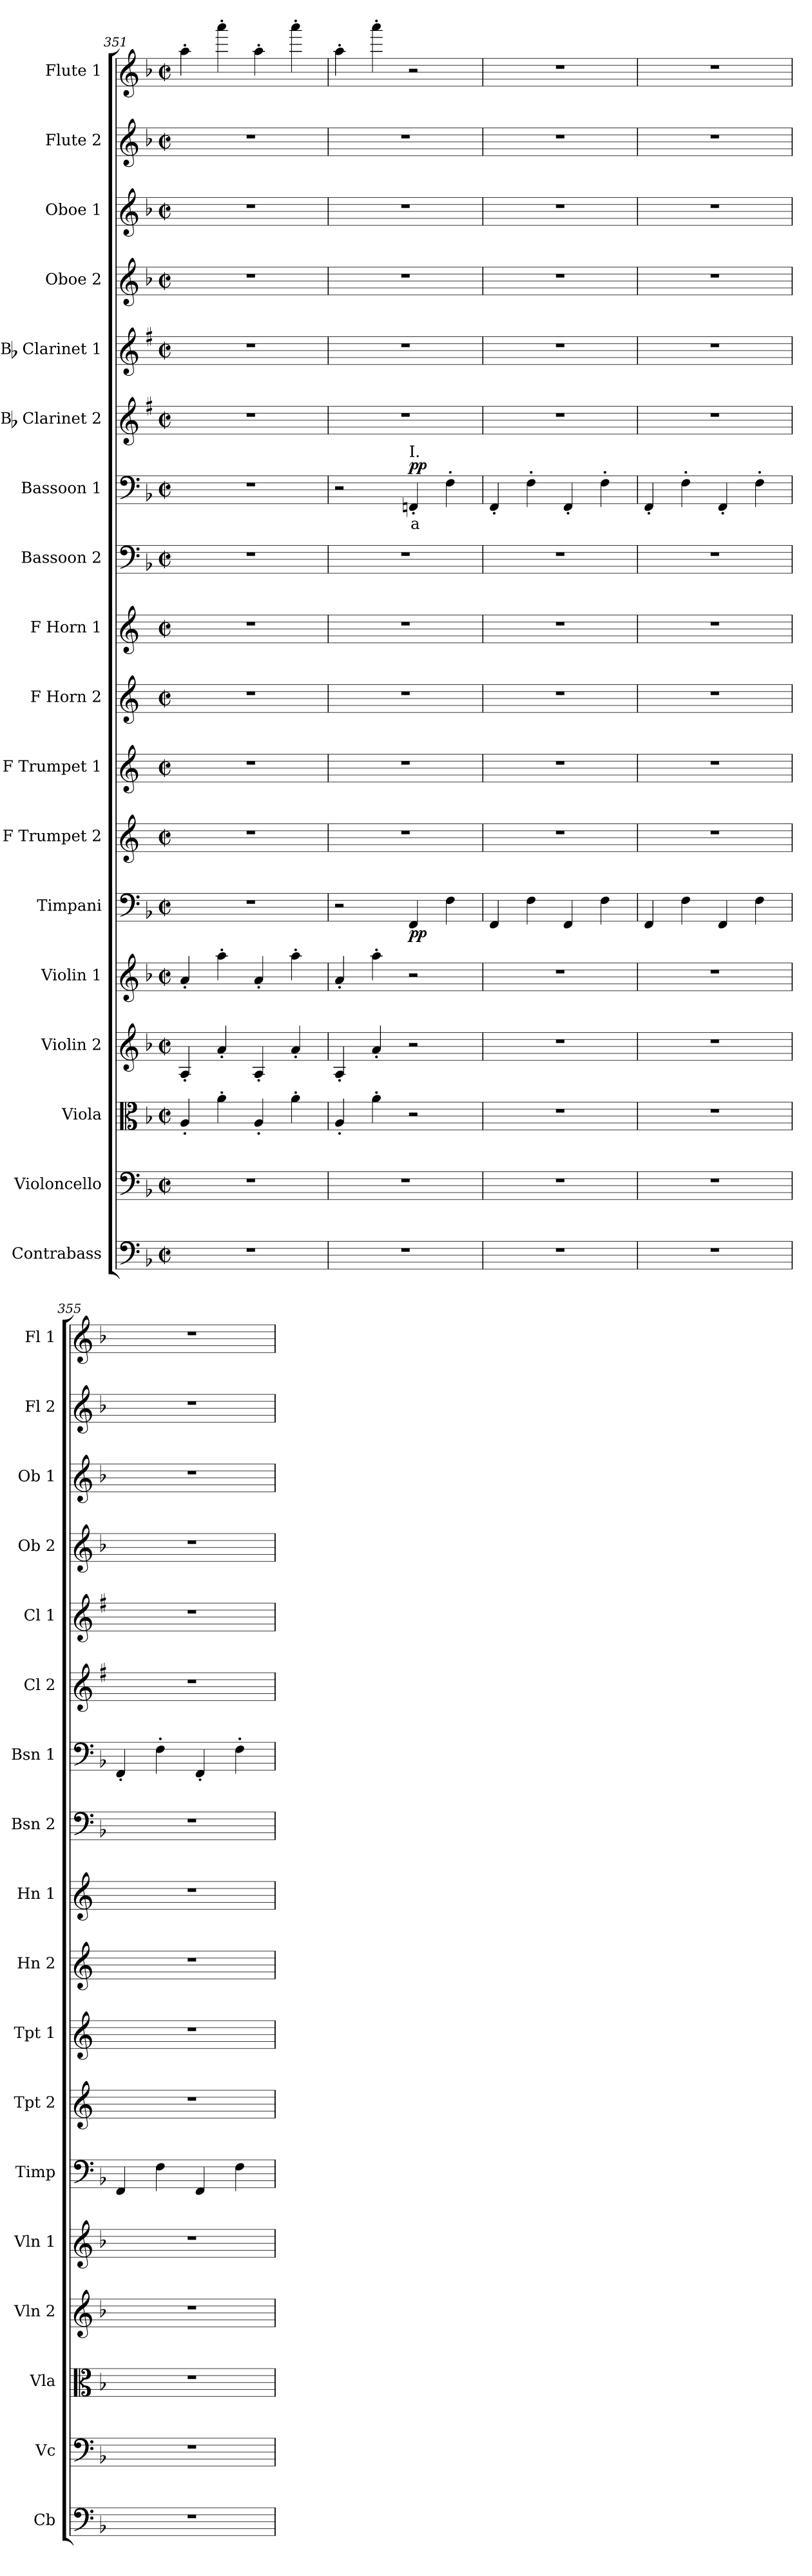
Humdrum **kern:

**kern	**kern	**kern	**kern	**kern	**kern	**dynam	**kern	**kern	**kern	**kern	**kern	**kern	**text	**dynam	**kern	**kern	**kern	**kern	**kern	**kern
*part18	*part17	*part16	*part15	*part14	*part13	*part13	*part12	*part11	*part10	*part9	*part8	*part7	*part7	*part7	*part6	*part5	*part4	*part3	*part2	*part1
*staff18	*staff17	*staff16	*staff15	*staff14	*staff13	*staff13	*staff12	*staff11	*staff10	*staff9	*staff8	*staff7	*staff7	*staff7	*staff6	*staff5	*staff4	*staff3	*staff2	*staff1
*I"Contrabass	*I"Violoncello	*I"Viola	*I"Violin 2	*I"Violin 1	*I"Timpani	*	*I"F Trumpet 2	*I"F Trumpet 1	*I"F Horn 2	*I"F Horn 1	*I"Bassoon 2	*I"Bassoon 1	*	*	*I"Bb Clarinet 2	*I"Bb Clarinet 1	*I"Oboe 2	*I"Oboe 1	*I"Flute 2	*I"Flute 1
*I'Cb	*I'Vc	*I'Vla	*I'Vln 2	*I'Vln 1	*I'Timp	*	*I'Tpt 2	*I'Tpt 1	*I'Hn 2	*I'Hn 1	*I'Bsn 2	*I'Bsn 1	*	*	*I'Cl 2	*I'Cl 1	*I'Ob 2	*I'Ob 1	*I'Fl 2	*I'Fl 1
*clefF4	*clefF4	*clefC3	*clefG2	*clefG2	*clefF4	*	*clefG2	*clefG2	*clefG2	*clefG2	*clefF4	*clefF4	*	*	*clefG2	*clefG2	*clefG2	*clefG2	*clefG2	*clefG2
*ITrd7c12	*	*	*	*	*	*	*ITrd-3c-5	*ITrd-3c-5	*ITrd4c7	*ITrd4c7	*	*	*	*	*ITrd1c2	*ITrd1c2	*	*	*	*
*k[b-]	*k[b-]	*k[b-]	*k[b-]	*k[b-]	*k[b-]	*	*k[b-]	*k[b-]	*k[b-]	*k[b-]	*k[b-]	*k[b-]	*	*	*k[b-]	*k[b-]	*k[b-]	*k[b-]	*k[b-]	*k[b-]
*M2/2	*M2/2	*M2/2	*M2/2	*M2/2	*M2/2	*	*M2/2	*M2/2	*M2/2	*M2/2	*M2/2	*M2/2	*	*	*M2/2	*M2/2	*M2/2	*M2/2	*M2/2	*M2/2
*met(c|)	*met(c|)	*met(c|)	*met(c|)	*met(c|)	*met(c|)	*	*met(c|)	*met(c|)	*met(c|)	*met(c|)	*met(c|)	*met(c|)	*	*	*met(c|)	*met(c|)	*met(c|)	*met(c|)	*met(c|)	*met(c|)
=351	=351	=351	=351	=351	=351	=351	=351	=351	=351	=351	=351	=351	=351	=351	=351	=351	=351	=351	=351	=351
1r	1r	4A'/	4A'/	4a'/	1r	.	1r	1r	1r	1r	1r	1r	.	.	1r	1r	1r	1r	1r	4aa'\
.	.	4a'\	4a'/	4aa'\	.	.	.	.	.	.	.	.	.	.	.	.	.	.	.	4aaa'\
.	.	4A'/	4A'/	4a'/	.	.	.	.	.	.	.	.	.	.	.	.	.	.	.	4aa'\
.	.	4a'\	4a'/	4aa'\	.	.	.	.	.	.	.	.	.	.	.	.	.	.	.	4aaa'\
=352	=352	=352	=352	=352	=352	=352	=352	=352	=352	=352	=352	=352	=352	=352	=352	=352	=352	=352	=352	=352
1r	1r	4A'/	4A'/	4a'/	2r	.	1r	1r	1r	1r	1r	2r	.	.	1r	1r	1r	1r	1r	4aa'\
.	.	4a'\	4a'/	4aa'\	.	.	.	.	.	.	.	.	.	.	.	.	.	.	.	4aaa'\
!	!	!	!	!	!	!	!	!	!	!	!	!LO:TX:a:t=I.	!	!	!	!	!	!	!	!
!	!	!	!	!	!	!LO:DY:b	!	!	!	!	!	!	!LO:LY:b:color=#FF0000	!LO:DY:b	!	!	!	!	!	!
.	.	2r	2r	2r	4FF/	pp	.	.	.	.	.	4FFn'/	a	pp	.	.	.	.	.	2r
.	.	.	.	.	4F\	.	.	.	.	.	.	4F'\	.	.	.	.	.	.	.	.
=353	=353	=353	=353	=353	=353	=353	=353	=353	=353	=353	=353	=353	=353	=353	=353	=353	=353	=353	=353	=353
1r	1r	1r	1r	1r	4FF/	.	1r	1r	1r	1r	1r	4FF'/	.	.	1r	1r	1r	1r	1r	1r
.	.	.	.	.	4F\	.	.	.	.	.	.	4F'\	.	.	.	.	.	.	.	.
.	.	.	.	.	4FF/	.	.	.	.	.	.	4FF'/	.	.	.	.	.	.	.	.
.	.	.	.	.	4F\	.	.	.	.	.	.	4F'\	.	.	.	.	.	.	.	.
=354	=354	=354	=354	=354	=354	=354	=354	=354	=354	=354	=354	=354	=354	=354	=354	=354	=354	=354	=354	=354
1r	1r	1r	1r	1r	4FF/	.	1r	1r	1r	1r	1r	4FF'/	.	.	1r	1r	1r	1r	1r	1r
.	.	.	.	.	4F\	.	.	.	.	.	.	4F'\	.	.	.	.	.	.	.	.
.	.	.	.	.	4FF/	.	.	.	.	.	.	4FF'/	.	.	.	.	.	.	.	.
.	.	.	.	.	4F\	.	.	.	.	.	.	4F'\	.	.	.	.	.	.	.	.
=355	=355	=355	=355	=355	=355	=355	=355	=355	=355	=355	=355	=355	=355	=355	=355	=355	=355	=355	=355	=355
1r	1r	1r	1r	1r	4FF/	.	1r	1r	1r	1r	1r	4FF'/	.	.	1r	1r	1r	1r	1r	1r
.	.	.	.	.	4F\	.	.	.	.	.	.	4F'\	.	.	.	.	.	.	.	.
.	.	.	.	.	4FF/	.	.	.	.	.	.	4FF'/	.	.	.	.	.	.	.	.
.	.	.	.	.	4F\	.	.	.	.	.	.	4F'\	.	.	.	.	.	.	.	.
=	=	=	=	=	=	=	=	=	=	=	=	=	=	=	=	=	=	=	=	=
*-	*-	*-	*-	*-	*-	*-	*-	*-	*-	*-	*-	*-	*-	*-	*-	*-	*-	*-	*-	*-
